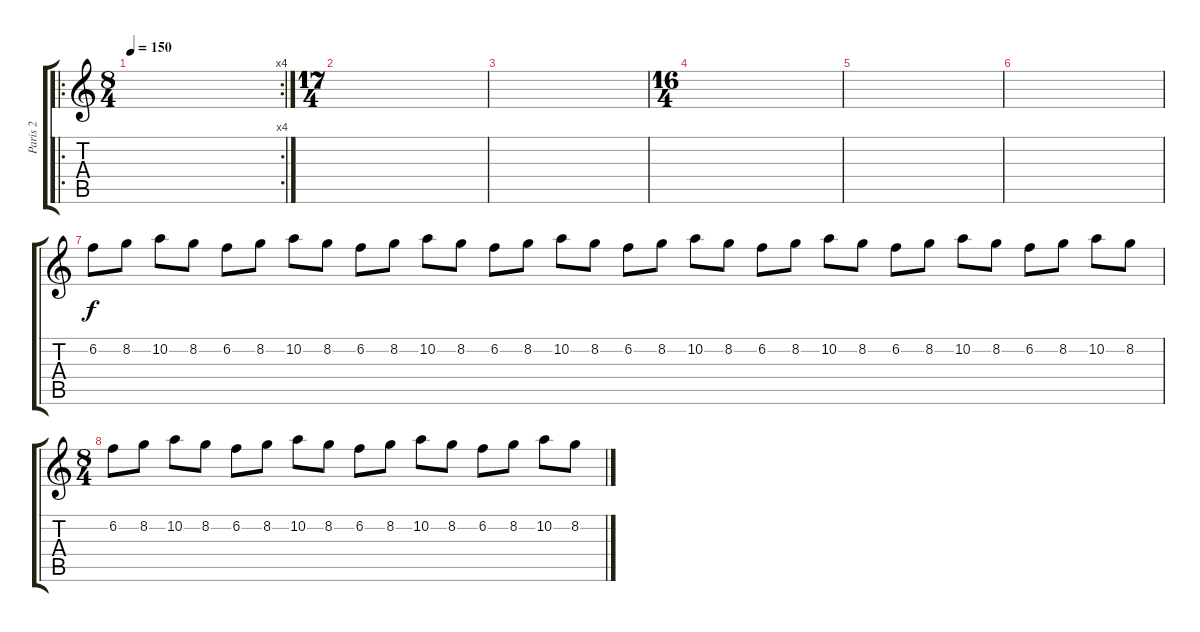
\track ("Paris 2" "Paris 2") {instrument overdrivenguitar}
\staff {score tabs}
\tuning (E4 B3 G3 D3 A2 E2) {hide}
\ro
\rc 4
\ts (8 4)
\tempo 150
\clef g2
\ks c
|
\ts (17 4)
|
|
\ts (16 4)
|
|
|
6.2.8 8.2.8 10.2.8 8.2.8 6.2.8 8.2.8 10.2.8 8.2.8 6.2.8 8.2.8 10.2.8 8.2.8 6.2.8 8.2.8 10.2.8 8.2.8 6.2.8 8.2.8 10.2.8 8.2.8 6.2.8 8.2.8 10.2.8 8.2.8 6.2.8 8.2.8 10.2.8 8.2.8 6.2.8 8.2.8 10.2.8 8.2.8 |
\ts (8 4)
6.2.8 8.2.8 10.2.8 8.2.8 6.2.8 8.2.8 10.2.8 8.2.8 6.2.8 8.2.8 10.2.8 8.2.8 6.2.8 8.2.8 10.2.8 8.2.8
